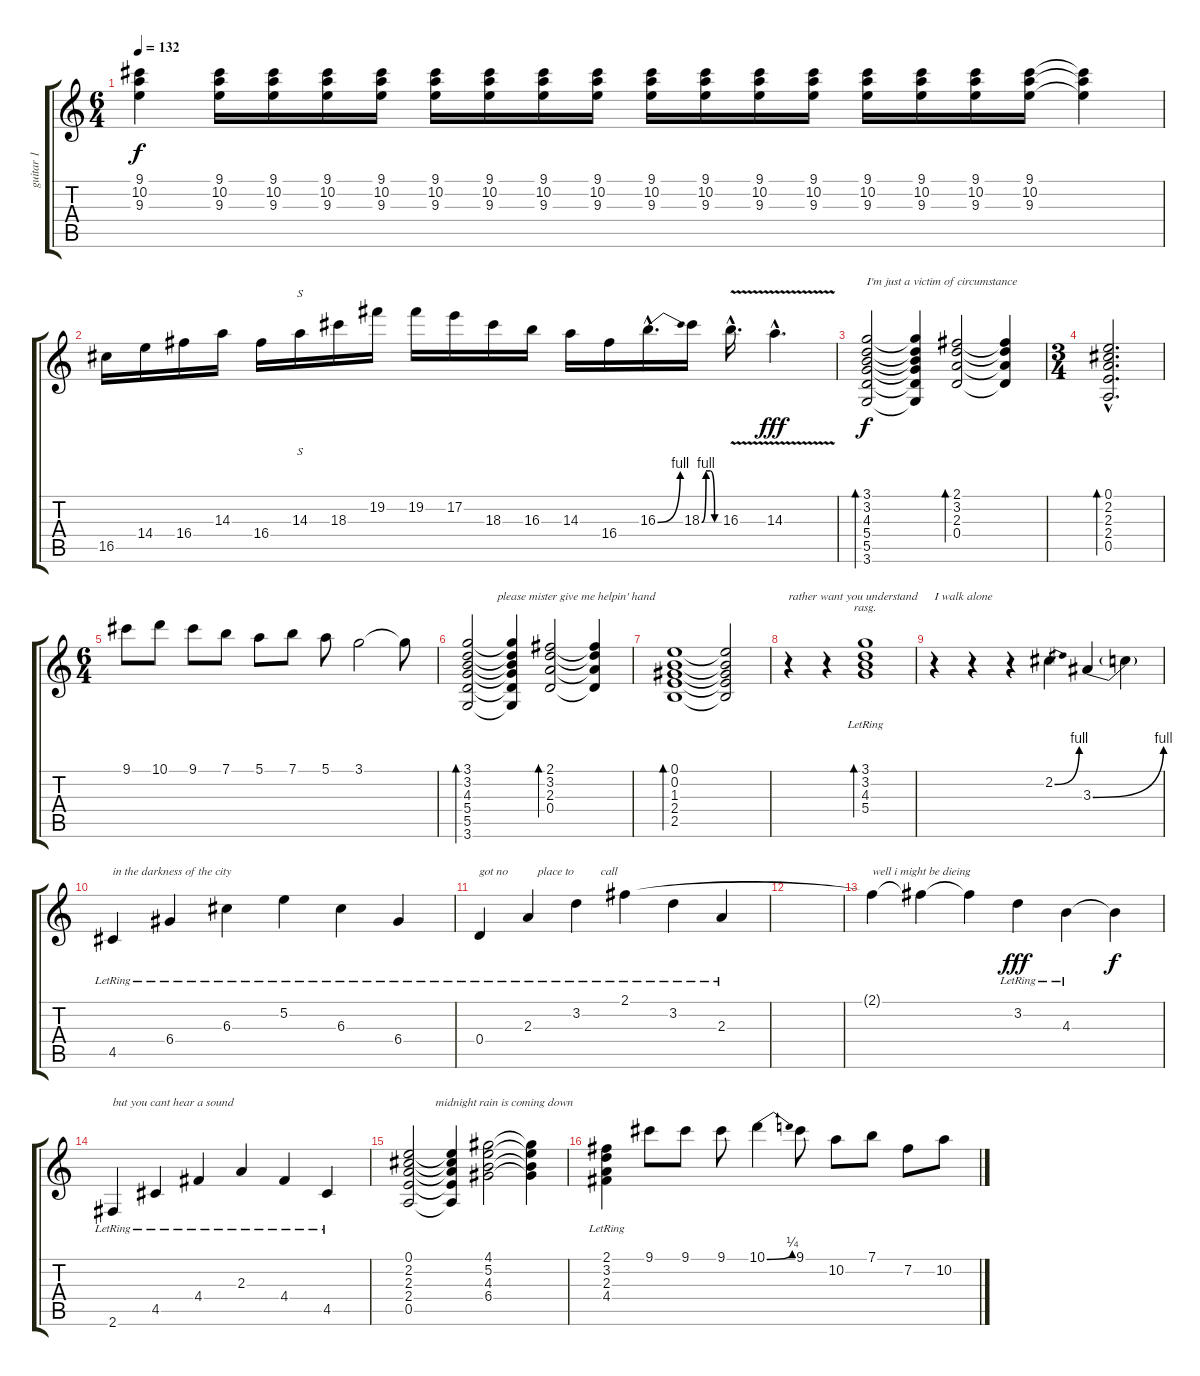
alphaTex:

\track ("guitar 1" "guitar 1") {instrument electricguitarjazz}
\staff {score tabs}
\tuning (E4 B3 G3 D3 A2 E2) {hide}
\ts (6 4)
\tempo 132
\clef g2
\ks c
(9.1 10.2 9.3).4{dy f} (9.1 10.2 9.3).16 (9.1 10.2 9.3).16 (9.1 10.2 9.3).16 (9.1 10.2 9.3).16 (9.1 10.2 9.3).16 (9.1 10.2 9.3).16 (9.1 10.2 9.3).16 (9.1 10.2 9.3).16 (9.1 10.2 9.3).16 (9.1 10.2 9.3).16 (9.1 10.2 9.3).16 (9.1 10.2 9.3).16 (9.1 10.2 9.3).16 (9.1 10.2 9.3).16 (9.1 10.2 9.3).16 (9.1 10.2 9.3).16 (9.1{t} 10.2{t} 9.3{t}).4 |
16.5.16 14.4.16 16.4.16 14.3.16 16.4.16 14.3.16{s} 18.3.16 19.2.16 19.2.16 17.2.16 18.3.16 16.3.16 14.3.16 16.4.16 16.3{be (bend 0 0 60 4) hac}.16{d} 18.3{be (custom 0 0 15 4 30 4 45 0 60 0)}.16 16.3{v hac}.16{d} 14.3{v hac}.4{d dy fff} |
(3.1 3.2 4.3 5.4 5.5 3.6).2{bd 60 txt "I'm just a victim of circumstance" dy f} (3.1{t} 3.2{t} 4.3{t} 5.4{t} 5.5{t} 3.6{t}).4 (2.1 3.2 2.3 0.4).2{bd 60} (2.1{t} 3.2{t} 2.3{t} 0.4{t}).4 |
\ts (3 4)
(0.1{hac} 2.2{hac} 2.3{hac} 2.4{hac} 0.5{hac}).2{d bd 60} |
\ts (6 4)
9.1.8 10.1.8 9.1.8 7.1.8 5.1.8 7.1.8 5.1.8 3.1.2 3.1{t}.8 |
(3.1 3.2 4.3 5.4 5.5 3.6).2{bd 60 txt "          please mister give me helpin' hand"} (3.1{t} 3.2{t} 4.3{t} 5.4{t} 5.5{t} 3.6{t}).4 (2.1 3.2 2.3 0.4).2{bd 60} (2.1{t} 3.2{t} 2.3{t} 0.4{t}).4 |
(0.1 0.2 1.3 2.4 2.5).1{bd 60} (0.1{t} 0.2{t} 1.3{t} 2.4{t} 2.5{t}).2 |
r.4{txt "rather want you understand"} r.4 (3.1{lr} 3.2{lr} 4.3{lr} 5.4{lr}).1{bd 480 rasg ii} |
r.4{txt "I walk alone"} r.4 r.4 2.2{be (bend 0 0 60 4)}.4 3.3{be (bend 0 0 60 4)}.4 3.3{t}.4 |
4.5{lr}.4{txt "in the darkness of the city"} 6.4{lr}.4 6.3{lr}.4 5.2{lr}.4 6.3{lr}.4 6.4{lr}.4 |
0.4{lr}.4{txt "got no          place to         call       "} 2.3{lr}.4 3.2{lr}.4 2.1{lr}.4 3.2{lr}.4 2.3{lr}.4 |
|
2.1{t}.4{txt "well i might be dieing"} 2.1{t}.4 2.1{t}.4 3.2{lr}.4{dy fff} 4.3{lr}.4 4.3{t}.4{dy f} |
2.6{lr}.4{txt "but you cant hear a sound"} 4.5{lr}.4 4.4{lr}.4 2.3{lr}.4 4.4{lr}.4 4.5{lr}.4 |
(0.1 2.2 2.3 2.4 0.5).2{txt "         midnight rain is coming down"} (0.1{t} 2.2{t} 2.3{t} 2.4{t} 0.5{t}).4 (4.1 5.2 4.3 6.4).2 (4.1{t} 5.2{t} 4.3{t} 6.4{t}).4 |
(2.1 3.2{lr} 2.3{lr} 4.4{lr}).4 9.1.8 9.1.8 9.1.8 10.1{be (bend 0 0 60 1)}.4 9.1.8 10.2.8 7.1.8 7.2.8 10.2.8
